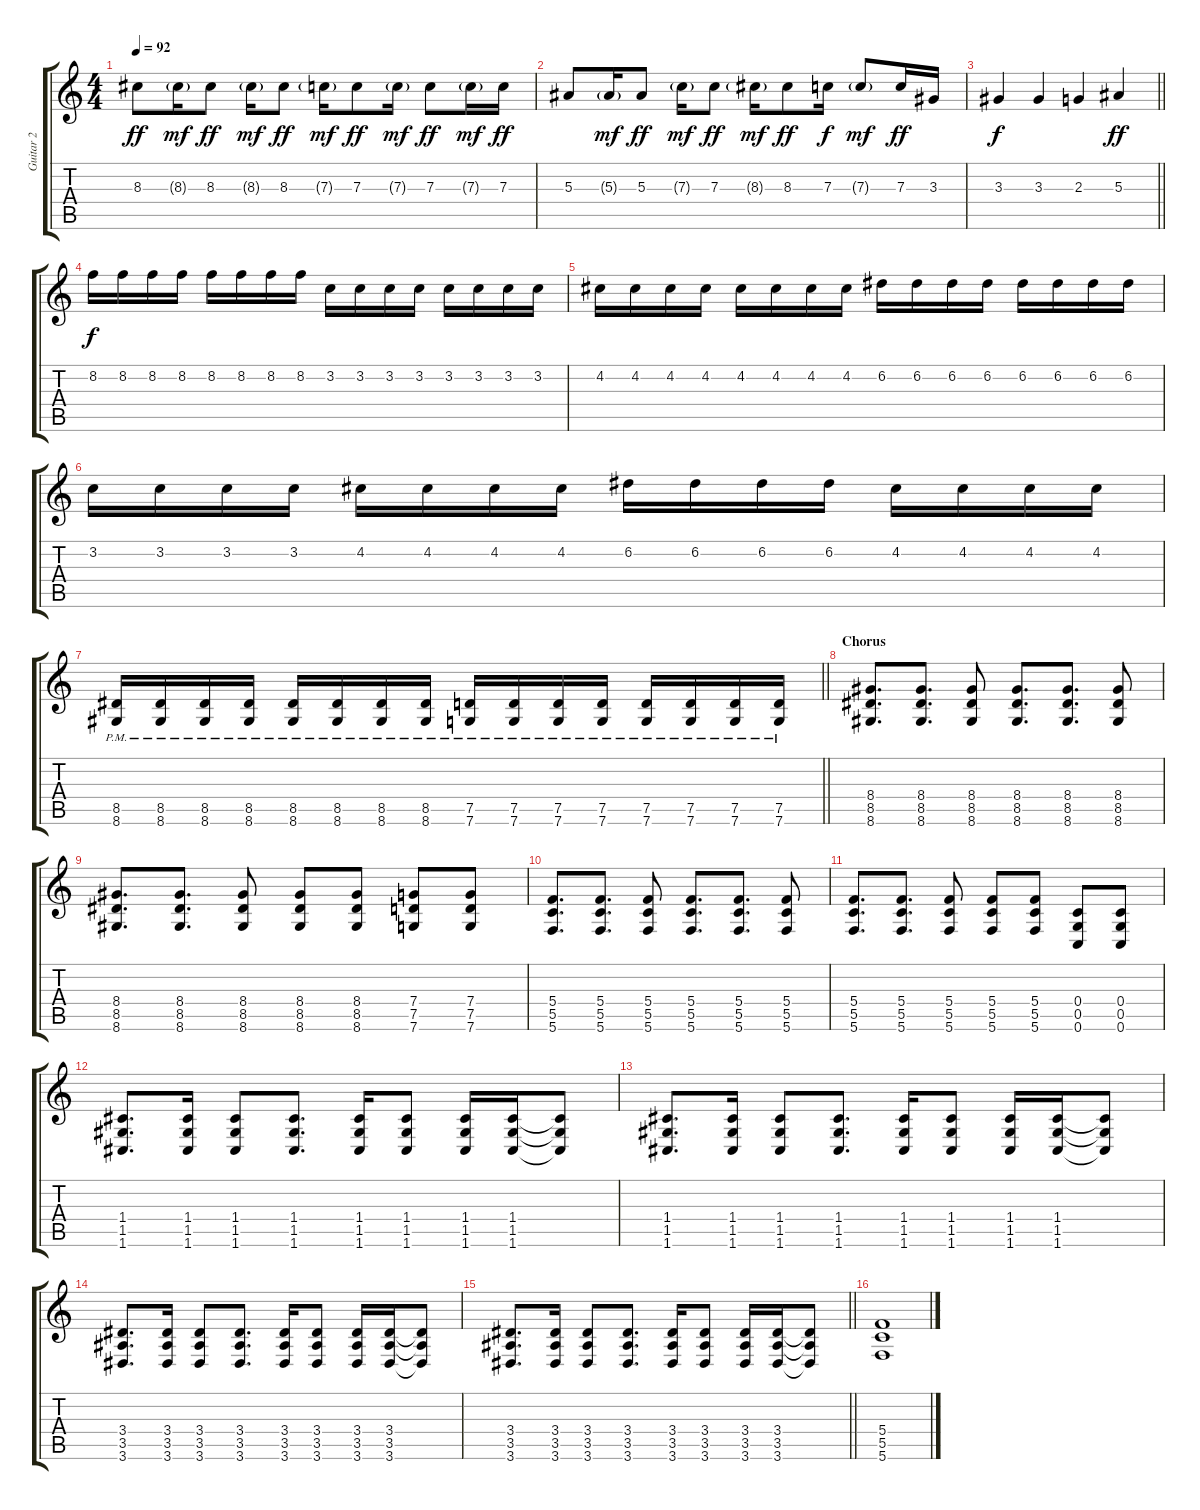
\track ("Guitar 2" "Guitar 2") {instrument distortionguitar}
\staff {score tabs}
\tuning (D4 A3 F3 C3 G2 C2) {hide}
\ts (4 4)
\tempo 92
\clef g2
\ks c
8.3.8{dy ff} 8.3{g}.16{dy mf} 8.3.8{dy ff} 8.3{g}.16{dy mf} 8.3.8{dy ff} 7.3{g}.16{dy mf} 7.3.8{dy ff} 7.3{g}.16{dy mf} 7.3.8{dy ff} 7.3{g}.16{dy mf} 7.3.16{dy ff} |
5.3.8 5.3{g}.16{dy mf} 5.3.8{dy ff} 7.3{g}.16{dy mf} 7.3.8{dy ff} 8.3{g}.16{dy mf} 8.3.8{dy ff} 7.3.16{dy f} 7.3{g}.8{dy mf} 7.3.16{dy ff} 3.3.16 |
\barLineRight lightlight
3.3.4{dy f} 3.3.4 2.3.4 5.3.4{dy ff} |
\section ("" " ")
8.2.16{dy f} 8.2.16 8.2.16 8.2.16 8.2.16 8.2.16 8.2.16 8.2.16 3.2.16 3.2.16 3.2.16 3.2.16 3.2.16 3.2.16 3.2.16 3.2.16 |
4.2.16 4.2.16 4.2.16 4.2.16 4.2.16 4.2.16 4.2.16 4.2.16 6.2.16 6.2.16 6.2.16 6.2.16 6.2.16 6.2.16 6.2.16 6.2.16 |
3.2.16 3.2.16 3.2.16 3.2.16 4.2.16 4.2.16 4.2.16 4.2.16 6.2.16 6.2.16 6.2.16 6.2.16 4.2.16 4.2.16 4.2.16 4.2.16 |
\barLineRight lightlight
(8.5{pm} 8.6{pm}).16 (8.5{pm} 8.6{pm}).16 (8.5{pm} 8.6{pm}).16 (8.5{pm} 8.6{pm}).16 (8.5{pm} 8.6{pm}).16 (8.5{pm} 8.6{pm}).16 (8.5{pm} 8.6{pm}).16 (8.5{pm} 8.6{pm}).16 (7.5{pm} 7.6{pm}).16 (7.5{pm} 7.6{pm}).16 (7.5{pm} 7.6{pm}).16 (7.5{pm} 7.6{pm}).16 (7.5{pm} 7.6{pm}).16 (7.5{pm} 7.6{pm}).16 (7.5{pm} 7.6{pm}).16 (7.5{pm} 7.6{pm}).16 |
\section ("" "Chorus")
(8.4 8.5 8.6).8{d instrument overdrivenguitar} (8.4 8.5 8.6).8{d} (8.4 8.5 8.6).8 (8.4 8.5 8.6).8{d} (8.4 8.5 8.6).8{d} (8.4 8.5 8.6).8 |
(8.4 8.5 8.6).8{d} (8.4 8.5 8.6).8{d} (8.4 8.5 8.6).8 (8.4 8.5 8.6).8 (8.4 8.5 8.6).8 (7.4 7.5 7.6).8 (7.4 7.5 7.6).8 |
(5.4 5.5 5.6).8{d} (5.4 5.5 5.6).8{d} (5.4 5.5 5.6).8 (5.4 5.5 5.6).8{d} (5.4 5.5 5.6).8{d} (5.4 5.5 5.6).8 |
(5.4 5.5 5.6).8{d} (5.4 5.5 5.6).8{d} (5.4 5.5 5.6).8 (5.4 5.5 5.6).8 (5.4 5.5 5.6).8 (0.4 0.5 0.6).8 (0.4 0.5 0.6).8 |
(1.4 1.5 1.6).8{d} (1.4 1.5 1.6).16 (1.4 1.5 1.6).8 (1.4 1.5 1.6).8{d} (1.4 1.5 1.6).16 (1.4 1.5 1.6).8 (1.4 1.5 1.6).16 (1.4 1.5 1.6).16 (1.4{t} 1.5{t} 1.6{t}).8 |
(1.4 1.5 1.6).8{d} (1.4 1.5 1.6).16 (1.4 1.5 1.6).8 (1.4 1.5 1.6).8{d} (1.4 1.5 1.6).16 (1.4 1.5 1.6).8 (1.4 1.5 1.6).16 (1.4 1.5 1.6).16 (1.4{t} 1.5{t} 1.6{t}).8 |
(3.4 3.5 3.6).8{d} (3.4 3.5 3.6).16 (3.4 3.5 3.6).8 (3.4 3.5 3.6).8{d} (3.4 3.5 3.6).16 (3.4 3.5 3.6).8 (3.4 3.5 3.6).16 (3.4 3.5 3.6).16 (3.4{t} 3.5{t} 3.6{t}).8 |
\barLineRight lightlight
(3.4 3.5 3.6).8{d} (3.4 3.5 3.6).16 (3.4 3.5 3.6).8 (3.4 3.5 3.6).8{d} (3.4 3.5 3.6).16 (3.4 3.5 3.6).8 (3.4 3.5 3.6).16 (3.4 3.5 3.6).16 (3.4{t} 3.5{t} 3.6{t}).8 |
\section ("" " ")
(5.4 5.5 5.6).1
